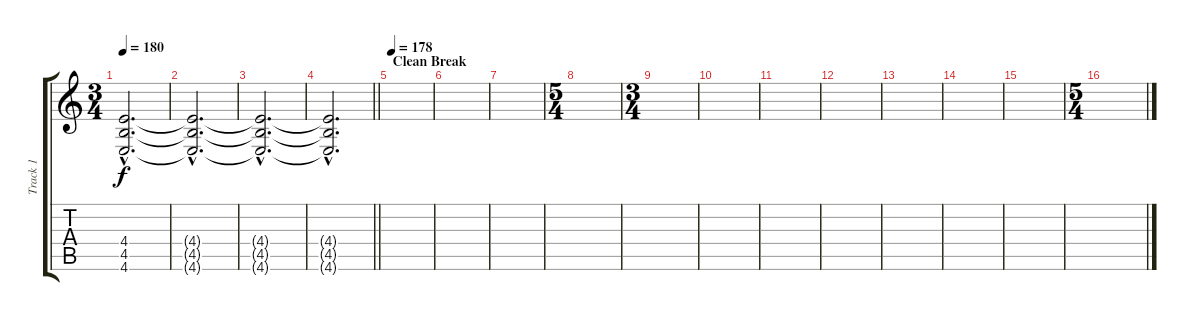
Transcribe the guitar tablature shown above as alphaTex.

\track ("Track 1" "Track 1") {instrument distortionguitar}
\staff {score tabs}
\tuning (D4 A3 F3 C3 G2 C2) {hide}
\ts (3 4)
\tempo 180
\clef g2
\ks c
(4.4{hac} 4.5{hac} 4.6{hac}).2{d dy f} |
(4.4{hac t} 4.5{hac t} 4.6{hac t}).2{d} |
(4.4{hac t} 4.5{hac t} 4.6{hac t}).2{d} |
\barLineRight lightlight
(4.4{hac t} 4.5{hac t} 4.6{hac t}).2{d} |
\section ("" "Clean Break")
\tempo 178
|
|
|
\ts (5 4)
|
\ts (3 4)
|
|
|
|
|
|
|
\ts (5 4)
